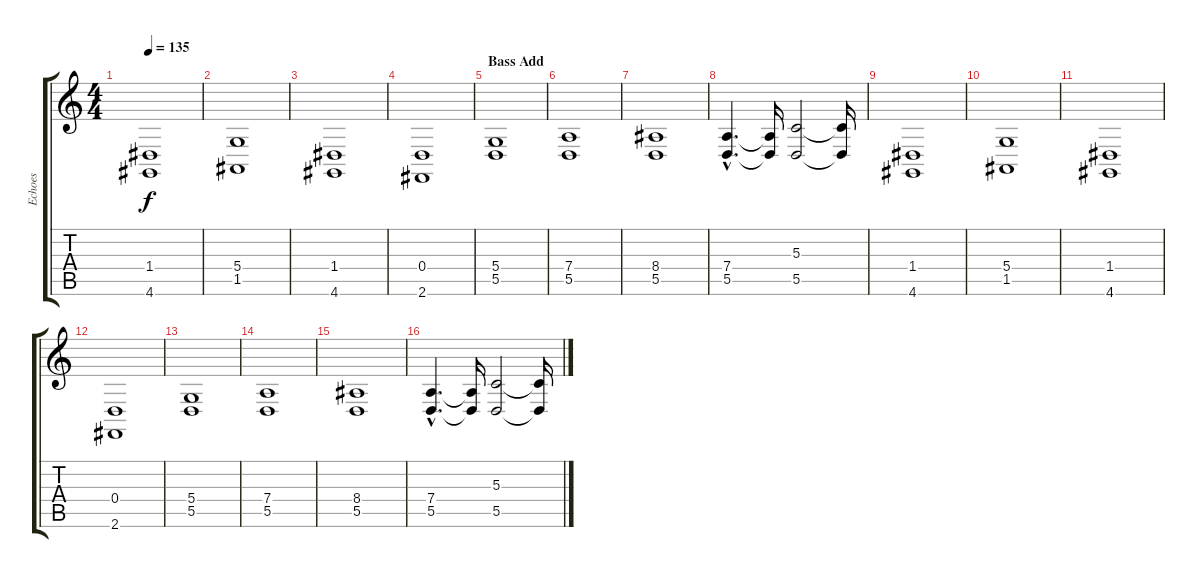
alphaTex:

\track ("Echoes" "Echoes") {instrument fx6goblins}
\staff {score tabs}
\tuning (E4 B3 G3 D3 A2 E2) {hide}
\ts (4 4)
\tempo 135
\clef g2
\ks c
(1.4 4.6).1{dy f} |
(5.4 1.5).1 |
(1.4 4.6).1 |
(0.4 2.6).1 |
\section ("" "Bass Add")
(5.4 5.5).1 |
(7.4 5.5).1 |
(8.4 5.5).1 |
(7.4{hac} 5.5{hac}).4{d} (7.4{t} 5.5{t}).16 (5.3 5.5).2 (5.3{t} 5.5{t}).16 |
(1.4 4.6).1 |
(5.4 1.5).1 |
(1.4 4.6).1 |
(0.4 2.6).1 |
(5.4 5.5).1 |
(7.4 5.5).1 |
(8.4 5.5).1 |
(7.4{hac} 5.5{hac}).4{d} (7.4{t} 5.5{t}).16 (5.3 5.5).2 (5.3{t} 5.5{t}).16
